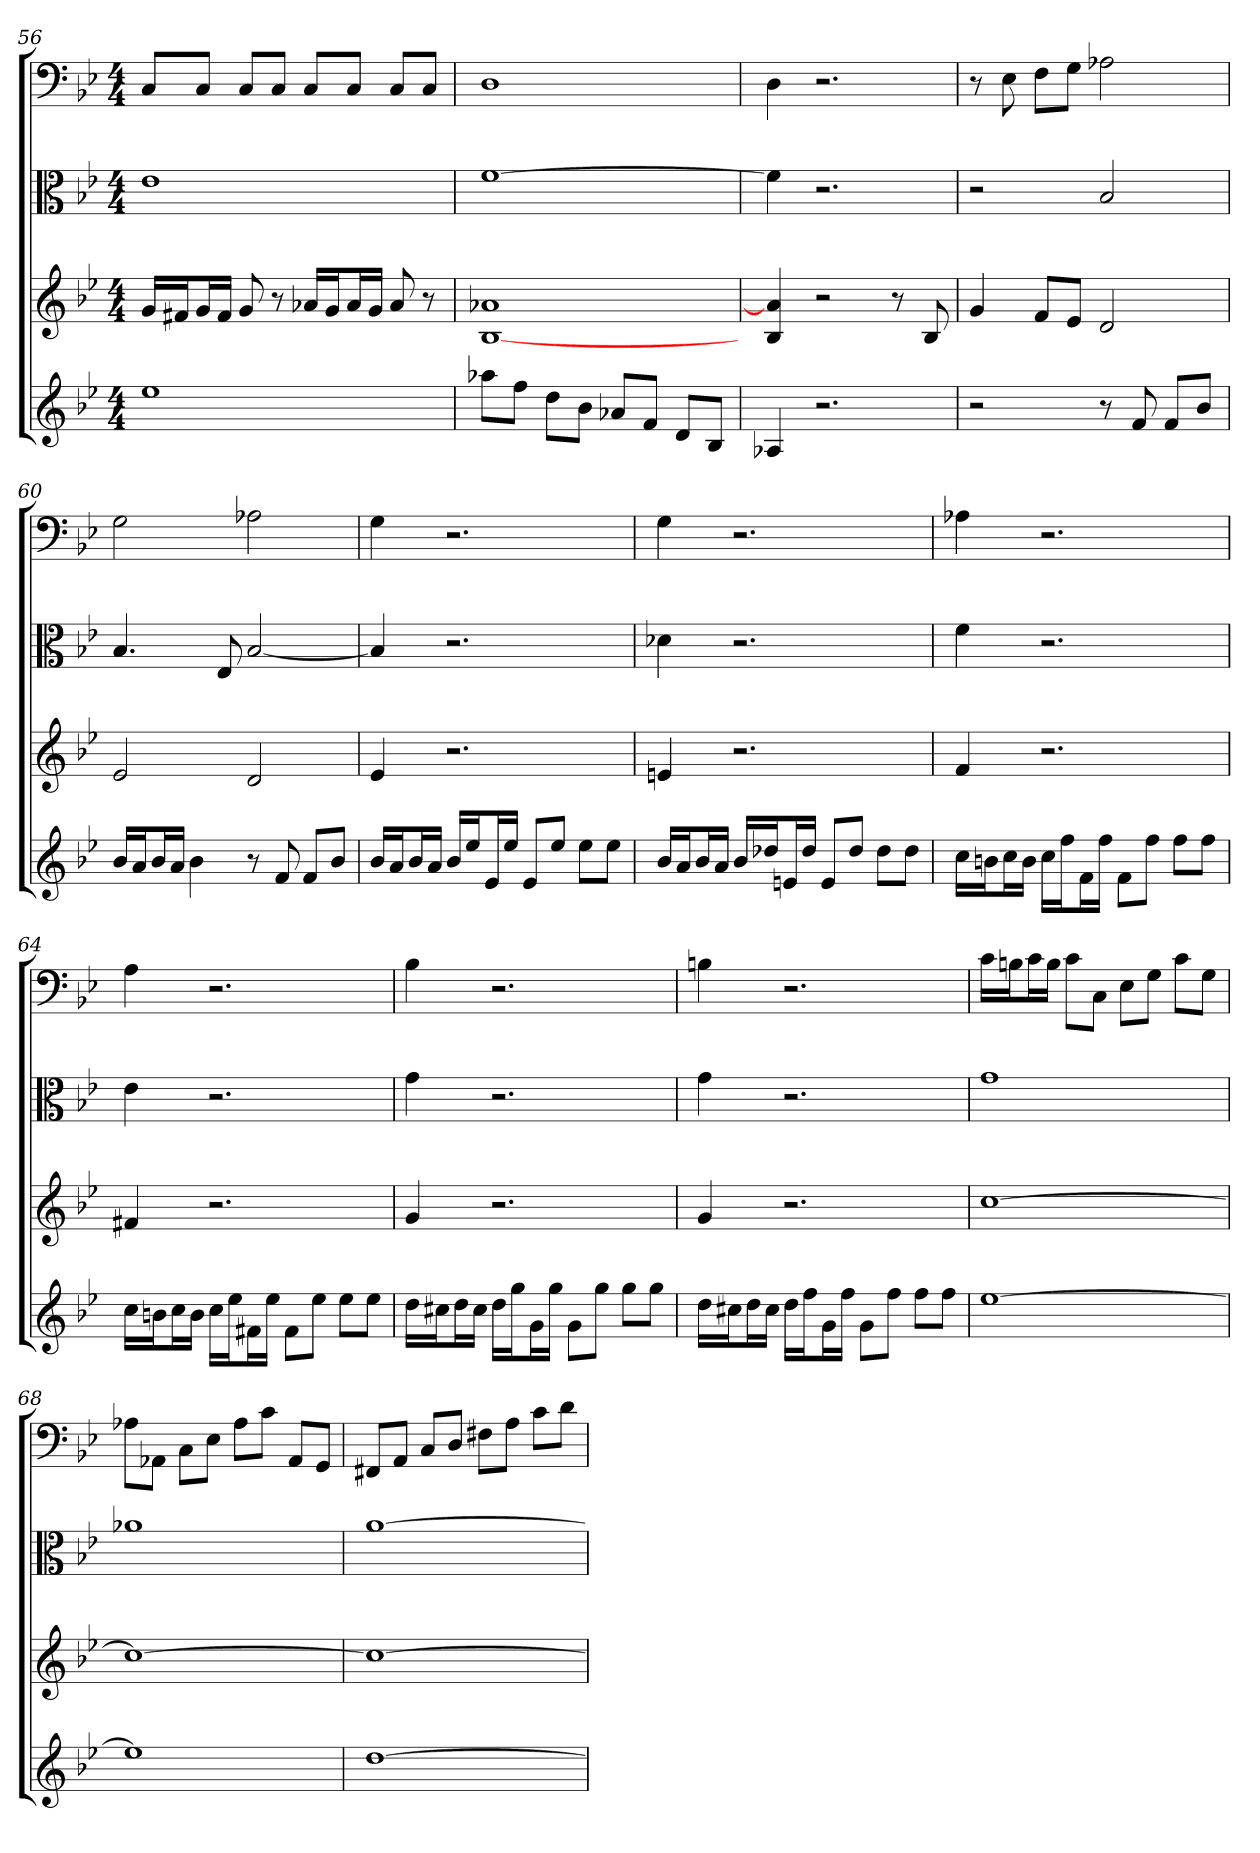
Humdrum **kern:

**kern	**kern	**kern	**kern
*part4	*part3	*part2	*part1
*staff4	*staff3	*staff2	*staff1
*	*	*clefC3	*clefF4
*k[b-e-]	*k[b-e-]	*k[b-e-]	*k[b-e-]
*g:	*g:	*g:	*g:
*M4/4	*M4/4	*M4/4	*M4/4
=56	=56	=56	=56
1ee-	16gLL	1e-	8C/L
.	16f#XJ	.	.
.	16gL	.	8C/J
.	16f#JJ	.	.
.	8g	.	8C/L
.	8r	.	8C/J
.	16a-XLL	.	8C/L
.	16gJ	.	.
.	16a-L	.	8C/J
.	16gJJ	.	.
.	8a-	.	8C/L
.	8r	.	8C/J
=57	=57	=57	=57
8aa-XL	[1B- 1a-X	[1f	1D
8ffJ	.	.	.
8ddL	.	.	.
8b-J	.	.	.
8a-XL	.	.	.
8fJ	.	.	.
8dL	.	.	.
8B-J	.	.	.
=58	=58	=58	=58
4A-X	4B- 4a-]	4f]	4D
2.r	2r	2.r	2.r
.	8r	.	.
.	8B-	.	.
=59	=59	=59	=59
2r	4g	2r	8r
.	.	.	8E-
.	8fL	.	8F\L
.	8e-J	.	8G\J
8r	2d	2B-	2A-X
8f	.	.	.
8fL	.	.	.
8b-J	.	.	.
=60	=60	=60	=60
16b-LL	2e-	4.B-	2G
16aJ	.	.	.
16b-L	.	.	.
16aJJ	.	.	.
4b-	.	.	.
.	.	8E-	.
8r	2d	[2B-	2A-X
8f	.	.	.
8fL	.	.	.
8b-J	.	.	.
=61	=61	=61	=61
16b-LL	4e-	4B-]	4G
16aJ	.	.	.
16b-L	.	.	.
16aJJ	.	.	.
16b-LL	2.r	2.r	2.r
16ee-J	.	.	.
16e-L	.	.	.
16ee-JJ	.	.	.
8e-L	.	.	.
8ee-J	.	.	.
8ee-L	.	.	.
8ee-J	.	.	.
=62	=62	=62	=62
16b-LL	4en	4d-X	4G
16aJ	.	.	.
16b-L	.	.	.
16aJJ	.	.	.
16b-LL	2.r	2.r	2.r
16dd-XJ	.	.	.
16enL	.	.	.
16dd-JJ	.	.	.
8eL	.	.	.
8dd-J	.	.	.
8dd-L	.	.	.
8dd-J	.	.	.
=63	=63	=63	=63
16ccLL	4f	4f	4A-X
16bnJ	.	.	.
16ccL	.	.	.
16bJJ	.	.	.
16ccLL	2.r	2.r	2.r
16ffJ	.	.	.
16fL	.	.	.
16ffJJ	.	.	.
8fL	.	.	.
8ffJ	.	.	.
8ffL	.	.	.
8ffJ	.	.	.
=64	=64	=64	=64
16ccLL	4f#X	4e-	4A
16bnJ	.	.	.
16ccL	.	.	.
16bJJ	.	.	.
16ccLL	2.r	2.r	2.r
16ee-J	.	.	.
16f#XL	.	.	.
16ee-JJ	.	.	.
8f#L	.	.	.
8ee-J	.	.	.
8ee-L	.	.	.
8ee-J	.	.	.
=65	=65	=65	=65
16ddLL	4g	4g	4B-
16cc#XJ	.	.	.
16ddL	.	.	.
16cc#JJ	.	.	.
16ddLL	2.r	2.r	2.r
16ggJ	.	.	.
16gL	.	.	.
16ggJJ	.	.	.
8gL	.	.	.
8ggJ	.	.	.
8ggL	.	.	.
8ggJ	.	.	.
=66	=66	=66	=66
16ddLL	4g	4g	4Bn
16cc#XJ	.	.	.
16ddL	.	.	.
16cc#JJ	.	.	.
16ddLL	2.r	2.r	2.r
16ffJ	.	.	.
16gL	.	.	.
16ffJJ	.	.	.
8gL	.	.	.
8ffJ	.	.	.
8ffL	.	.	.
8ffJ	.	.	.
=67	=67	=67	=67
[1ee-	[1cc	1g	16c\LL
.	.	.	16Bn\J
.	.	.	16c\L
.	.	.	16B\JJ
.	.	.	8c\L
.	.	.	8C\J
.	.	.	8E-\L
.	.	.	8G\J
.	.	.	8c\L
.	.	.	8G\J
=68	=68	=68	=68
1ee-]	1cc_	1a-X	8A-X\L
.	.	.	8AA-X\J
.	.	.	8C\L
.	.	.	8E-\J
.	.	.	8A-\L
.	.	.	8c\J
.	.	.	8AA-/L
.	.	.	8GG/J
=69	=69	=69	=69
[1dd	1cc_	[1a	8FF#X/L
.	.	.	8AA/J
.	.	.	8C/L
.	.	.	8D/J
.	.	.	8F#X\L
.	.	.	8A\J
.	.	.	8c\L
.	.	.	8d\J
=	=	=	=
*-	*-	*-	*-
